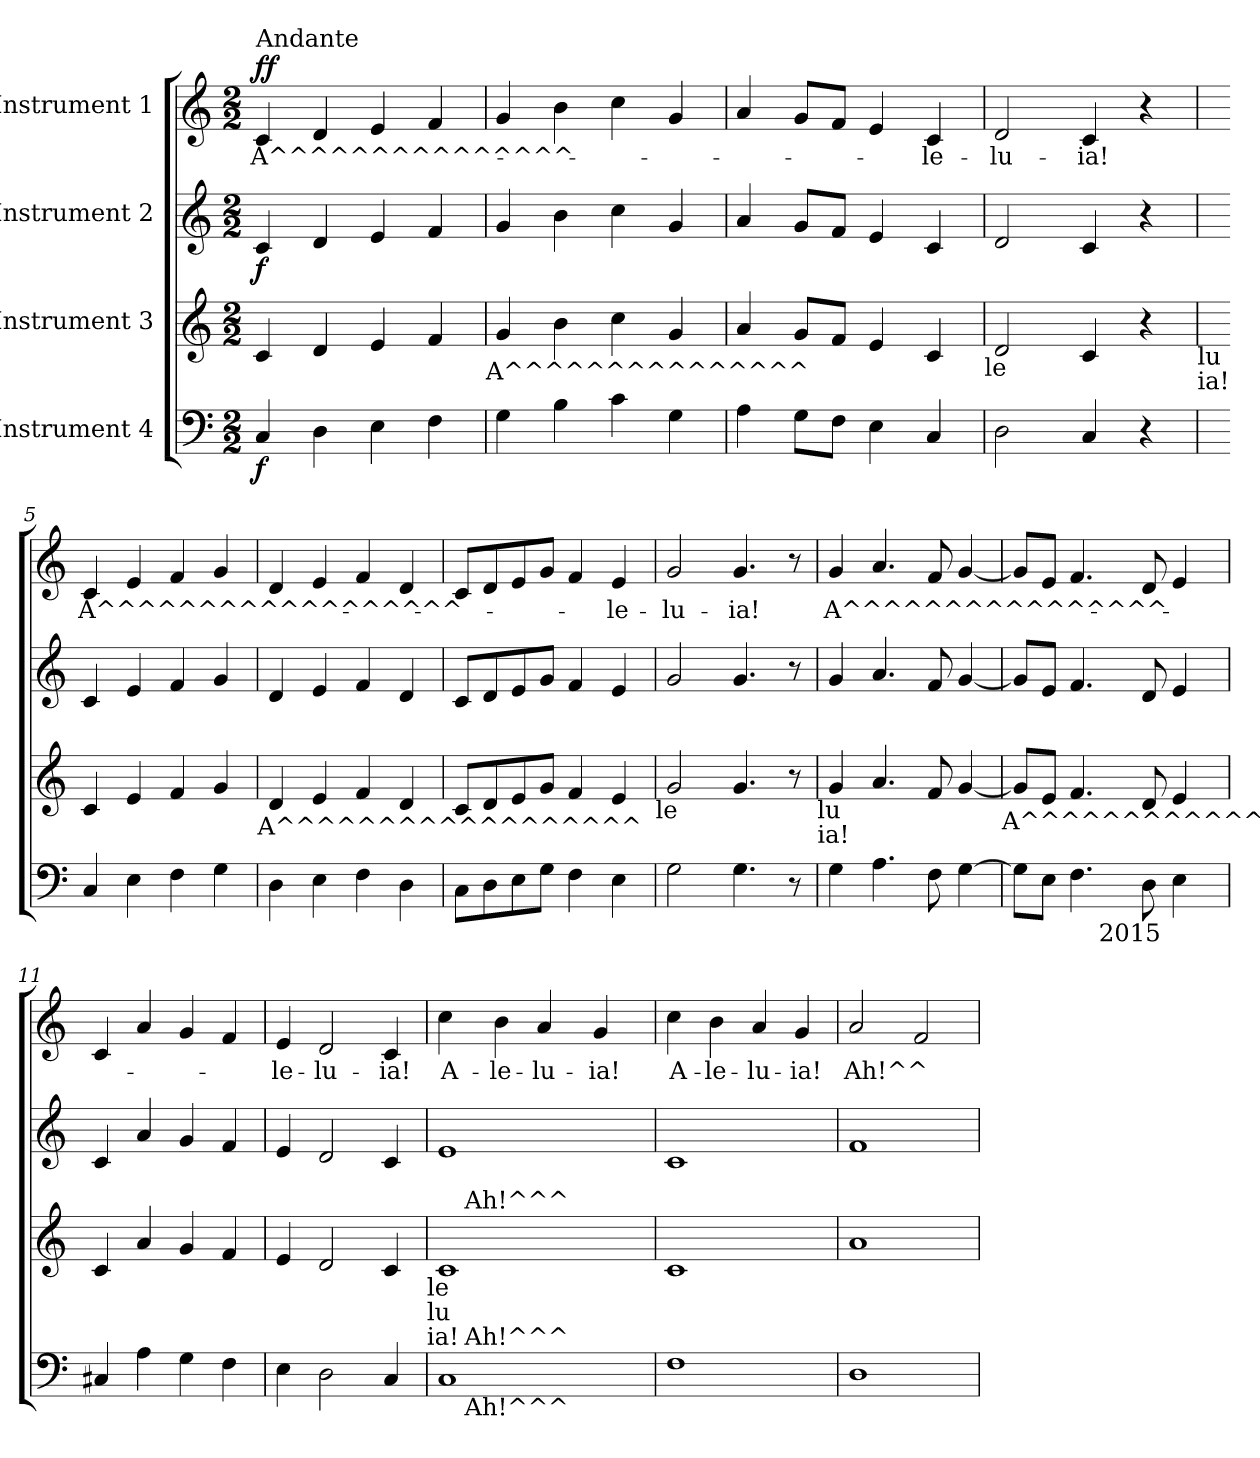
**kern	**dynam	**kern	**kern	**dynam	**kern	**text	**dynam
*part4	*part4	*part3	*part2	*part2	*part1	*part1	*part1
*staff4	*staff4	*staff3	*staff2	*staff2	*staff1	*staff1	*staff1
*I"Instrument 4	*	*I"Instrument 3	*I"Instrument 2	*	*I"Instrument 1	*	*
!!LO:PB:g=z
*stria5	*	*stria5	*stria5	*	*stria5	*	*
*clefF4	*	*clefG2	*clefG2	*	*clefG2	*	*
*M2/2	*	*M2/2	*M2/2	*	*M2/2	*	*
=1	=1	=1	=1	=1	=1	=1	=1
!	!	!	!	!	!LO:TX:a:t=Andante	!	!
!	!LO:DY:b	!	!	!LO:DY:b	!	!LO:LY:b	!LO:DY:a
!	!	!	!	!	!	!	!LO:DY:n=1:b
4C/	f	4c/	4c/	f	4c/	A^^^^^^^^^^^^^^^-	f f
4D\	.	4d/	4d/	.	4d/	.	.
4E\	.	4e/	4e/	.	4e/	.	.
4F\	.	4f/	4f/	.	4f/	.	.
!	!	!LO:TX:b:t=A^^^^^^^^^^^^^^^	!	!	!	!	!
=2	=2	=2	=2	=2	=2	=2	=2
4G\	.	4g/	4g/	.	4g/	.	.
4B\	.	4b\	4b\	.	4b\	.	.
4c\	.	4cc\	4cc\	.	4cc\	.	.
4G\	.	4g/	4g/	.	4g/	.	.
=3	=3	=3	=3	=3	=3	=3	=3
4A\	.	4a/	4a/	.	4a/	.	.
8G\L	.	8g/L	8g/L	.	8g/L	.	.
8F\J	.	8f/J	8f/J	.	8f/J	.	.
4E\	.	4e/	4e/	.	4e/	.	.
!	!	!	!	!	!	!LO:LY:b:rj	!
4C/	.	4c/	4c/	.	4c/	-le-	.
!	!	!LO:TX:b:t=le	!	!	!	!	!
=4	=4	=4	=4	=4	=4	=4	=4
!	!	!	!	!	!	!LO:LY:b:cj	!
2D\	.	2d/	2d/	.	2d/	-lu-	.
!	!	!	!	!	!	!LO:LY:b:cj	!
4C/	.	4c/	4c/	.	4c/	-ia!	.
4r	.	4r	4r	.	4r	.	.
!	!	!LO:TX:b:t=lu	!	!	!	!	!
!	!	!LO:TX:b:t=ia!	!	!	!	!	!
!!LO:LB:g=z
=5	=5	=5	=5	=5	=5	=5	=5
!	!	!	!	!	!	!LO:LY:b	!
4C/	.	4c/	4c/	.	4c/	A^^^^^^^^^^^^^^^^^^-	.
4E\	.	4e/	4e/	.	4e/	.	.
4F\	.	4f/	4f/	.	4f/	.	.
4G\	.	4g/	4g/	.	4g/	.	.
!	!	!LO:TX:b:t=A^^^^^^^^^^^^^^^^^^	!	!	!	!	!
=6	=6	=6	=6	=6	=6	=6	=6
4D\	.	4d/	4d/	.	4d/	.	.
4E\	.	4e/	4e/	.	4e/	.	.
4F\	.	4f/	4f/	.	4f/	.	.
4D\	.	4d/	4d/	.	4d/	.	.
=7	=7	=7	=7	=7	=7	=7	=7
8C\L	.	8c/L	8c/L	.	8c/L	.	.
8D\	.	8d/	8d/	.	8d/	.	.
8E\	.	8e/	8e/	.	8e/	.	.
8G\J	.	8g/J	8g/J	.	8g/J	.	.
4F\	.	4f/	4f/	.	4f/	.	.
!	!	!	!	!	!	!LO:LY:b:rj	!
4E\	.	4e/	4e/	.	4e/	-le-	.
!	!	!LO:TX:b:t=le	!	!	!	!	!
=8	=8	=8	=8	=8	=8	=8	=8
!	!	!	!	!	!	!LO:LY:b:cj	!
2G\	.	2g/	2g/	.	2g/	-lu-	.
!	!	!	!	!	!	!LO:LY:b:cj	!
4.G\	.	4.g/	4.g/	.	4.g/	-ia!	.
8r	.	8r	8r	.	8r	.	.
!	!	!LO:TX:b:t=lu	!	!	!	!	!
!	!	!LO:TX:b:t=ia!	!	!	!	!	!
!!LO:LB:g=z
=9	=9	=9	=9	=9	=9	=9	=9
!	!	!	!	!	!	!LO:LY:b	!
4G\	.	4g/	4g/	.	4g/	A^^^^^^^^^^^^^^^^-	.
4.A\	.	4.a/	4.a/	.	4.a/	.	.
8F\	.	8f/	8f/	.	8f/	.	.
[>4G\	.	[<4g/	[<4g/	.	[<4g/	.	.
!	!	!LO:TX:b:t=A^^^^^^^^^^^^^^^^^	!	!	!	!	!
=10	=10	=10	=10	=10	=10	=10	=10
*^	*	*	*	*	*	*	*
8G\L]	4.ryy	.	8g/L]	8g/L]	.	8g/L]	.	.
8E\J	.	.	8e/J	8e/J	.	8e/J	.	.
4.F\	.	.	4.f/	4.f/	.	4.f/	.	.
*MM4030	*	*	*	*	*	*	*	*
!	!LO:TX:b:t=2015	!	!	!	!	!	!	!
.	2ryy	.	.	.	.	.	.	.
8D\	.	.	8d/	8d/	.	8d/	.	.
4E\	.	.	4e/	4e/	.	4e/	.	.
.	8ryy	.	.	.	.	.	.	.
*v	*v	*	*	*	*	*	*	*
=11	=11	=11	=11	=11	=11	=11	=11
4C#</	.	4c/	4c/	.	4c/	.	.
4A\	.	4a/	4a/	.	4a/	.	.
4G\	.	4g/	4g/	.	4g/	.	.
4F\	.	4f/	4f/	.	4f/	.	.
=12	=12	=12	=12	=12	=12	=12	=12
!	!	!	!	!	!	!LO:LY:b:rj	!
4E\	.	4e/	4e/	.	4e/	-le-	.
!	!	!	!	!	!	!LO:LY:b:cj	!
2D\	.	2d/	2d/	.	2d/	-lu-	.
!	!	!	!	!	!	!LO:LY:b:cj	!
4C/	.	4c/	4c/	.	4c/	-ia!	.
!	!	!LO:TX:b:t=le	!	!	!	!	!
!	!	!LO:TX:b:t=lu	!	!	!	!	!
!	!	!LO:TX:b:t=ia!	!	!	!	!	!
!!LO:PB:g=z
=13	=13	=13	=13	=13	=13	=13	=13
!	!	!	!	!	!	!LO:LY:b:cj	!
*^	*	*^	*	*	*	*	*
1C	16..ryy	.	1c	16..ryy	1e	.	4cc\	A-	.
!	!	!	!	!LO:TX:a:t=Ah!^^^	!	!	!	!	!
!	!LO:TX:b:t=Ah!^^^	!	!	!	!	!	!	!	!
!	!LO:TX:a:t=Ah!^^^	!	!	!	!	!	!	!	!
.	2ryy	.	.	2ryy	.	.	.	.	.
!	!	!	!	!	!	!	!	!LO:LY:b:rj	!
.	.	.	.	.	.	.	4b\	-le-	.
!	!	!	!	!	!	!	!	!LO:LY:b:cj	!
.	.	.	.	.	.	.	4a/	-lu-	.
.	4ryy	.	.	4ryy	.	.	.	.	.
!	!	!	!	!	!	!	!	!LO:LY:b:cj	!
.	.	.	.	.	.	.	4g/	-ia!	.
.	8ryy	.	.	8ryy	.	.	.	.	.
.	64ryy	.	.	64ryy	.	.	.	.	.
=14	=14	=14	=14	=14	=14	=14	=14	=14	=14
!	!	!	!	!	!	!	!	!LO:LY:b:cj	!
*v	*v	*	*	*	*	*	*	*	*
*	*	*v	*v	*	*	*	*	*
1F	.	1c	1c	.	4cc\	A-	.
!	!	!	!	!	!	!LO:LY:b:rj	!
.	.	.	.	.	4b\	-le-	.
!	!	!	!	!	!	!LO:LY:b:cj	!
.	.	.	.	.	4a/	-lu-	.
!	!	!	!	!	!	!LO:LY:b:cj	!
.	.	.	.	.	4g/	-ia!	.
=15	=15	=15	=15	=15	=15	=15	=15
!	!	!	!	!	!	!LO:LY:b:cj	!
1D	.	1a	1f	.	2a/	Ah!^^	.
.	.	.	.	.	2f/	.	.
=	=	=	=	=	=	=	=
*-	*-	*-	*-	*-	*-	*-	*-
